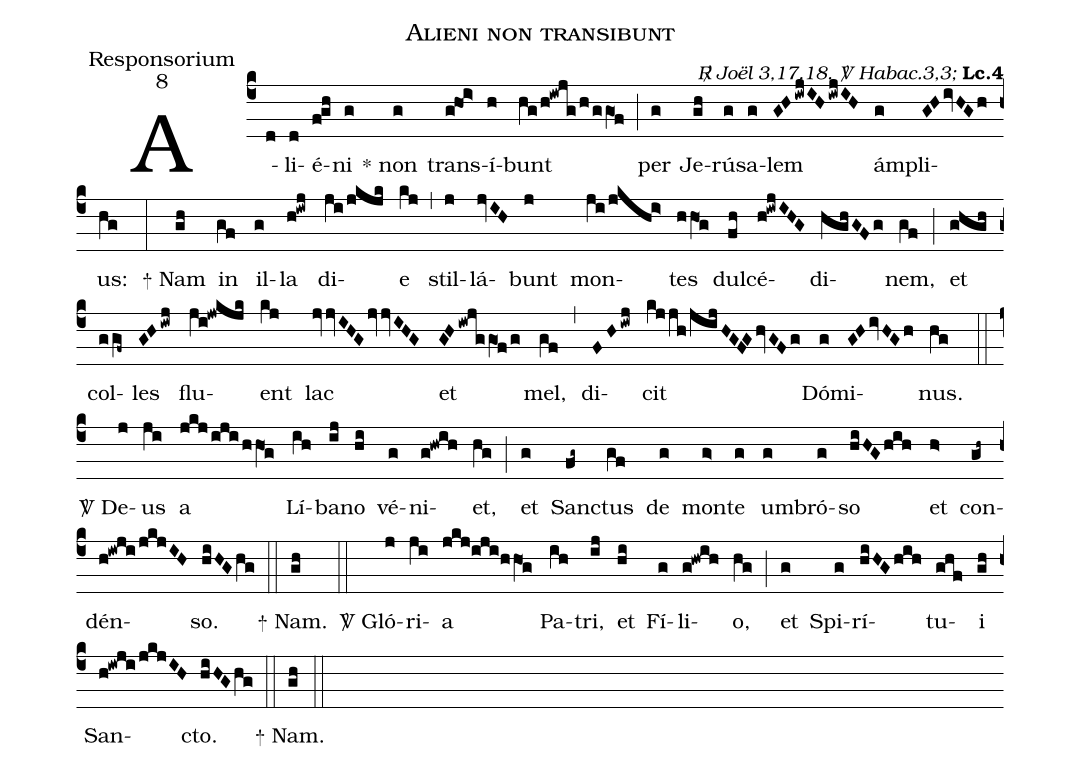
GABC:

name:Alieni non transibunt;
office-part:Responsorium;
mode:8;
commentary:{\itshape\mdseries \Rbar\  Joël 3,17.18. \Vbar\  Habac.3,3;\/} {\bf Lc.4};
%%
(c4) A(d)li(d)é(fgh)ni(g)
<sp>*</sp> non(g) trans(g!ho1!i>)í(h)bunt(hg/h!iwjg/h/ggO1f) (;)
per(g) Je(gh)rú(g)sa(g)lem(GHiwjIHiwjIH) ám(g)pli(GHivHGh)us:(hg) (:)
<sp>+</sp> Nam(gh) in(gf) il(g)la(h!iwj) di(ji/jkjk)e(kj) (,)
stil(j)lá(jvIH)bunt(j) mon(ji/jkhi>)tes(hhO1g) dul(fh)cé(h!iwjIHG)di(hghGFg)nem,(gf) (;)
et(ghgh) col(ggf~)les(GHiwj) flu(ji!jwkjk)ent(kj) lac(jvvIHGjvvIHG)
et(GHiwjggO1f/g) mel,(gf) (,)
di(FHiwj)cit(kjjh/jijHGFGhvGFg) Dó(g)mi(GHivHGh)nus.(hg) (::)
<sp>V/</sp> De(j)us(ji) a(jkj/iji/hhO1g) Lí(ih)ba(ij)no(hi) vé(g)ni(g!hwih)et,(hg) (;)
et(g) Sanc(fg~)tus(gf) de(g) mon(g>)te(g) um(g)bró(g)so(hiHGhih) et(h>) con(gh~)dén(h!iwji/jkjIH)so.(hiHGhg) (::)
<sp>+</sp> Nam.(gh) (::)
<sp>V/</sp> Gló(j)ri(ji)a(jkj/0iji/0hhO1g) Pa(ih)tri,(ij) et(hi) Fí(g)li(g@hwih)o,(hg) (;)
et(g) Spi(g)rí(hiHGhih)tu(ghf)i(gh) San(h@iwji/jkjIH)cto.(hiHG/hg) (::)
<sp>+</sp> Nam.(gh) (::)
